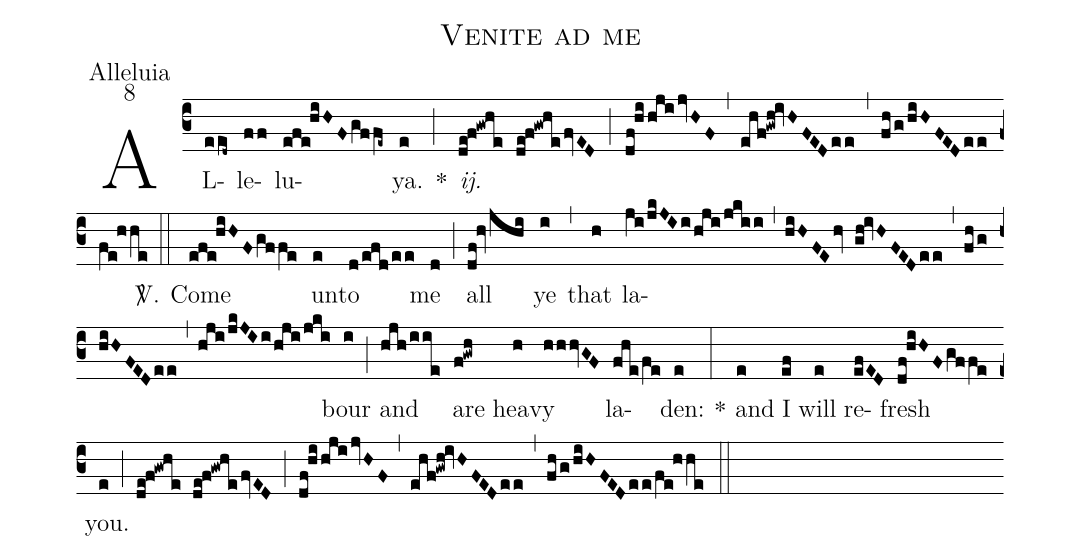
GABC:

name:Venite ad me;
office-part:Alleluia;
mode:8;
%%
(c3) AL(eed~)le(ff)lu(efe!hiHF/gffe~)ya.(e) *(;) <i>ij.</i>(de!f!gwhe de!f!gwhe/fvED) (;) (df!hi/hji/jvHF) (,) (ehf!gwh!ivHFEDee) (,) (fh/g/hiHFED/ee/fe!hhe) <sp>V/</sp>.(::) Come(efe!hiHF/gffe) un(e)to(d/efd/ee) me(d) (;) all(df!hv/jhi) ye(i) (,) that(h) la(ji/jkJIi/hji/jkii,hiHFE/hv gh!ivHFEDee,fh/g/hiHFEDee,hji/jkJIi/hji/jki)bour(i) (;) and(hjh/ii@e) are(f!gwh) hea(h)vy(hhhvGF) la(fhe/fe)den:(e) *(:) and(e) I(ef) will(e) re(efED)fresh(df!hiHF/gffe) you.(e) (;) (de!f!gwhe de!f!gwhe/fvED) (;) (df!hi/hji/jvHF) (,) (ehf!gwh!ivHFEDee) (,) (fh/g/hiHFEDee/fe!hhe) (::)
